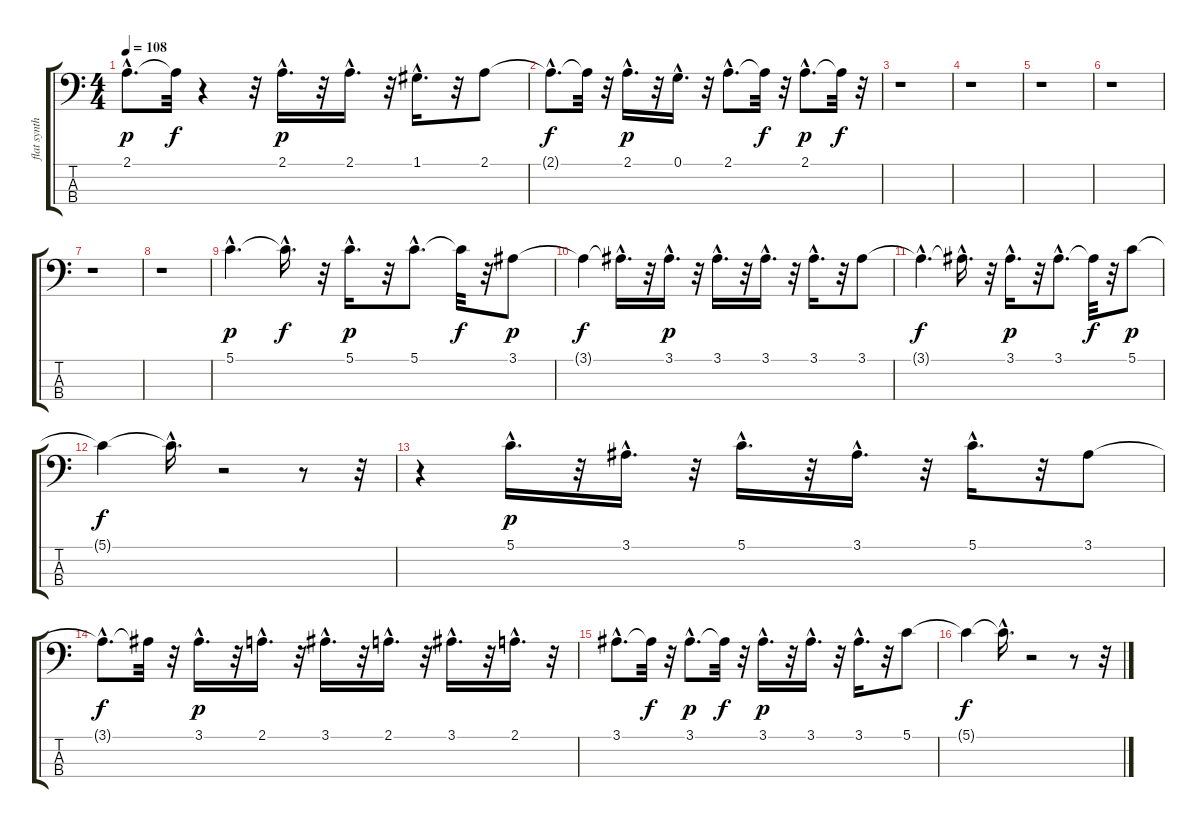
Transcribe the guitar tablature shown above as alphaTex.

\track ("flat synth bass     " "flat synth") {instrument synthbass1}
\staff {score tabs}
\tuning (G2 D2 A1 E1) {hide}
\ts (4 4)
\tempo 108
\clef f4
\ks c
2.1{hac}.8{d dy p} 2.1{t}.32{dy f} r.4 r.32 2.1{hac}.16{d dy p} r.32 2.1{hac}.16{d} r.32 1.1{hac}.16{d} r.32 2.1.8 |
2.1{hac t}.8{d dy f} 2.1{t}.32 r.32 2.1{hac}.16{d dy p} r.32 0.1{hac}.16{d} r.32 2.1{hac}.8{d} 2.1{t}.32{dy f} r.32 2.1{hac}.8{d dy p} 2.1{t}.32{dy f} r.32 |
r.1 |
r.1 |
r.1 |
r.1 |
r.1 |
r.1 |
5.1{hac}.4{d dy p} 5.1{hac t}.16{d dy f} r.32 5.1{hac}.16{d dy p} r.32 5.1{hac}.8{d} 5.1{t}.32{dy f} r.32 3.1.8{dy p} |
3.1{t}.4{dy f} 3.1{hac t}.16{d} r.32 3.1{hac}.16{d dy p} r.32 3.1{hac}.16{d} r.32 3.1{hac}.16{d} r.32 3.1{hac}.16{d} r.32 3.1.8 |
3.1{hac t}.4{d dy f} 3.1{hac t}.16{d} r.32 3.1{hac}.16{d dy p} r.32 3.1{hac}.8{d} 3.1{t}.32{dy f} r.32 5.1.8{dy p} |
5.1{t}.4{dy f} 5.1{hac t}.16{d} r.2 r.8 r.32 |
r.4 5.1{hac}.16{d dy p} r.32 3.1{hac}.16{d} r.32 5.1{hac}.16{d} r.32 3.1{hac}.16{d} r.32 5.1{hac}.16{d} r.32 3.1.8 |
3.1{hac t}.8{d dy f} 3.1{t}.32 r.32 3.1{hac}.16{d dy p} r.32 2.1{hac}.16{d} r.32 3.1{hac}.16{d} r.32 2.1{hac}.16{d} r.32 3.1{hac}.16{d} r.32 2.1{hac}.16{d} r.32 |
3.1{hac}.8{d} 3.1{t}.32{dy f} r.32 3.1{hac}.8{d dy p} 3.1{t}.32{dy f} r.32 3.1{hac}.16{d dy p} r.32 3.1{hac}.16{d} r.32 3.1{hac}.16{d} r.32 5.1.8 |
5.1{t}.4{dy f} 5.1{hac t}.16{d} r.2 r.8 r.32
